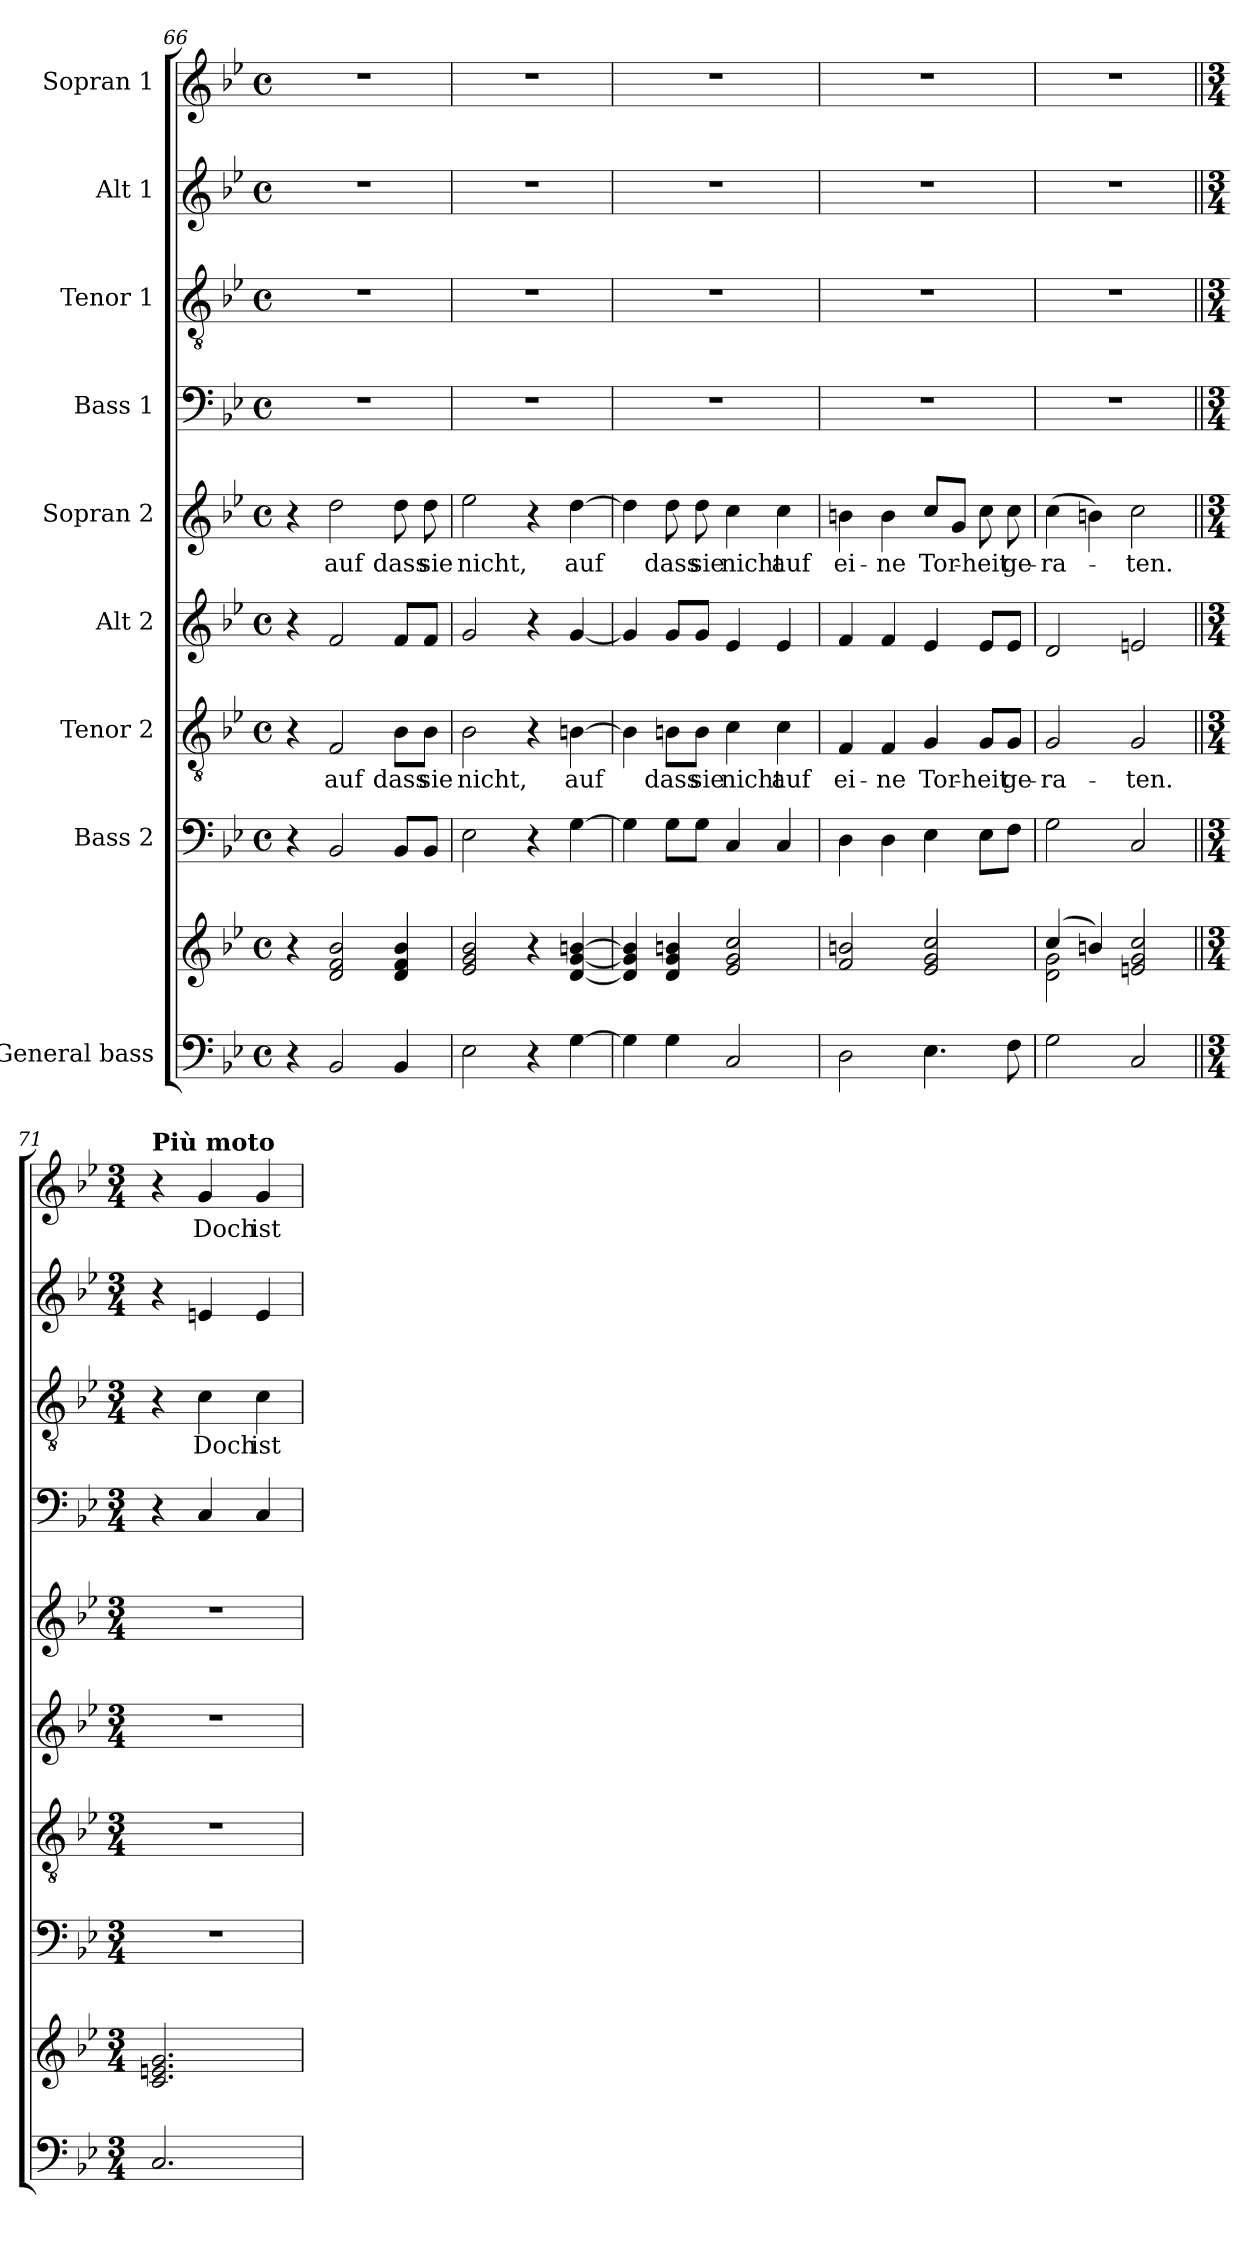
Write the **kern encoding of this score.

**kern	**kern	**kern	**kern	**text	**kern	**kern	**text	**kern	**kern	**text	**kern	**kern	**text
*part9	*part9	*part8	*part7	*part7	*part6	*part5	*part5	*part4	*part3	*part3	*part2	*part1	*part1
*staff10	*staff9	*staff8	*staff7	*staff7	*staff6	*staff5	*staff5	*staff4	*staff3	*staff3	*staff2	*staff1	*staff1
*I"General bass	*	*I"Bass 2	*I"Tenor 2	*	*I"Alt 2	*I"Sopran 2	*	*I"Bass 1	*I"Tenor 1	*	*I"Alt 1	*I"Sopran 1	*
*clefF4	*clefG2	*clefF4	*clefGv2	*	*clefG2	*clefG2	*	*clefF4	*clefGv2	*	*clefG2	*clefG2	*
*k[b-e-]	*k[b-e-]	*k[b-e-]	*k[b-e-]	*	*k[b-e-]	*k[b-e-]	*	*k[b-e-]	*k[b-e-]	*	*k[b-e-]	*k[b-e-]	*
*M4/4	*M4/4	*M4/4	*M4/4	*	*M4/4	*M4/4	*	*M4/4	*M4/4	*	*M4/4	*M4/4	*
*met(c)	*met(c)	*met(c)	*met(c)	*	*met(c)	*met(c)	*	*met(c)	*met(c)	*	*met(c)	*met(c)	*
=66	=66	=66	=66	=66	=66	=66	=66	=66	=66	=66	=66	=66	=66
4r	4r	4r	4r	.	4r	4r	.	1r	1r	.	1r	1r	.
2BB-/	2d/ 2f/ 2b-/	2BB-/	2F/	auf	2f/	2dd\	auf	.	.	.	.	.	.
4BB-/	4d/ 4f/ 4b-/	8BB-/L	8B-\L	dass	8f/L	8dd\	dass	.	.	.	.	.	.
.	.	8BB-/J	8B-\J	sie	8f/J	8dd\	sie	.	.	.	.	.	.
!!LO:LB:g=z
=67	=67	=67	=67	=67	=67	=67	=67	=67	=67	=67	=67	=67	=67
2E-\	2e-/ 2g/ 2b-/	2E-\	2B-\	nicht,	2g/	2ee-\	nicht,	1r	1r	.	1r	1r	.
4r	4r	4r	4r	.	4r	4r	.	.	.	.	.	.	.
[4G\	[4d/ [4g/ [4bn/	[4G\	[4Bn\	auf	[4g/	[4dd\	auf	.	.	.	.	.	.
=68	=68	=68	=68	=68	=68	=68	=68	=68	=68	=68	=68	=68	=68
4G\]	4d/] 4g/] 4b/]	4G\]	4B\]	.	4g/]	4dd\]	.	1r	1r	.	1r	1r	.
4G\	4d/ 4g/ 4bn/	8G\L	8Bn\L	dass	8g/L	8dd\	dass	.	.	.	.	.	.
.	.	8G\J	8B\J	sie	8g/J	8dd\	sie	.	.	.	.	.	.
2C/	2e-/ 2g/ 2cc/	4C/	4c\	nicht	4e-/	4cc\	nicht	.	.	.	.	.	.
.	.	4C/	4c\	auf	4e-/	4cc\	auf	.	.	.	.	.	.
=69	=69	=69	=69	=69	=69	=69	=69	=69	=69	=69	=69	=69	=69
2D\	2f/ 2bn/	4D\	4F/	ei-	4f/	4bn\	ei-	1r	1r	.	1r	1r	.
.	.	4D\	4F/	-ne	4f/	4b\	-ne	.	.	.	.	.	.
4.E-\	2e-/ 2g/ 2cc/	4E-\	4G/	Tor-	4e-/	8cc/L	Tor-	.	.	.	.	.	.
.	.	.	.	.	.	8g/J	.	.	.	.	.	.	.
.	.	8E-\L	8G/L	-heit	8e-/L	8cc\	-heit	.	.	.	.	.	.
8F\	.	8F\J	8G/J	ge-	8e-/J	8cc\	ge-	.	.	.	.	.	.
=70	=70	=70	=70	=70	=70	=70	=70	=70	=70	=70	=70	=70	=70
*	*^	*	*	*	*	*	*	*	*	*	*	*	*
2G\	(4cc/	2d\ 2g\	2G\	2G/	-ra-	2d/	(4cc\	-ra-	1r	1r	.	1r	1r	.
.	4bn/)	.	.	.	.	.	4bn\)	.	.	.	.	.	.	.
2C/	2en/ 2g/ 2cc/	2rcyy	2C/	2G/	-ten.	2en/	2cc\	-ten.	.	.	.	.	.	.
*	*v	*v	*	*	*	*	*	*	*	*	*	*	*	*
!!LO:PB:g=z
=71||	=71||	=71||	=71||	=71||	=71||	=71||	=71||	=71||	=71||	=71||	=71||	=71||	=71||
*M3/4	*M3/4	*M3/4	*M3/4	*	*M3/4	*M3/4	*	*M3/4	*M3/4	*	*M3/4	*M3/4	*
*	*	*	*	*	*	*	*	*	*	*	*	*MM108	*
*	*^	*	*	*	*	*	*	*	*	*	*	*	*
!	!	!	!	!	!	!	!	!	!	!	!	!	!LO:TX:a:B:t=Più moto	!
*	*v	*v	*	*	*	*	*	*	*	*	*	*	*	*
2.C/	2.c/ 2.en/ 2.g/	2.r	2.r	.	2.r	2.r	.	4r	4r	.	4r	4r	.
.	.	.	.	.	.	.	.	4C/	4c\	Doch	4en/	4g/	Doch
.	.	.	.	.	.	.	.	4C/	4c\	ist	4e/	4g/	ist
=	=	=	=	=	=	=	=	=	=	=	=	=	=
*-	*-	*-	*-	*-	*-	*-	*-	*-	*-	*-	*-	*-	*-
